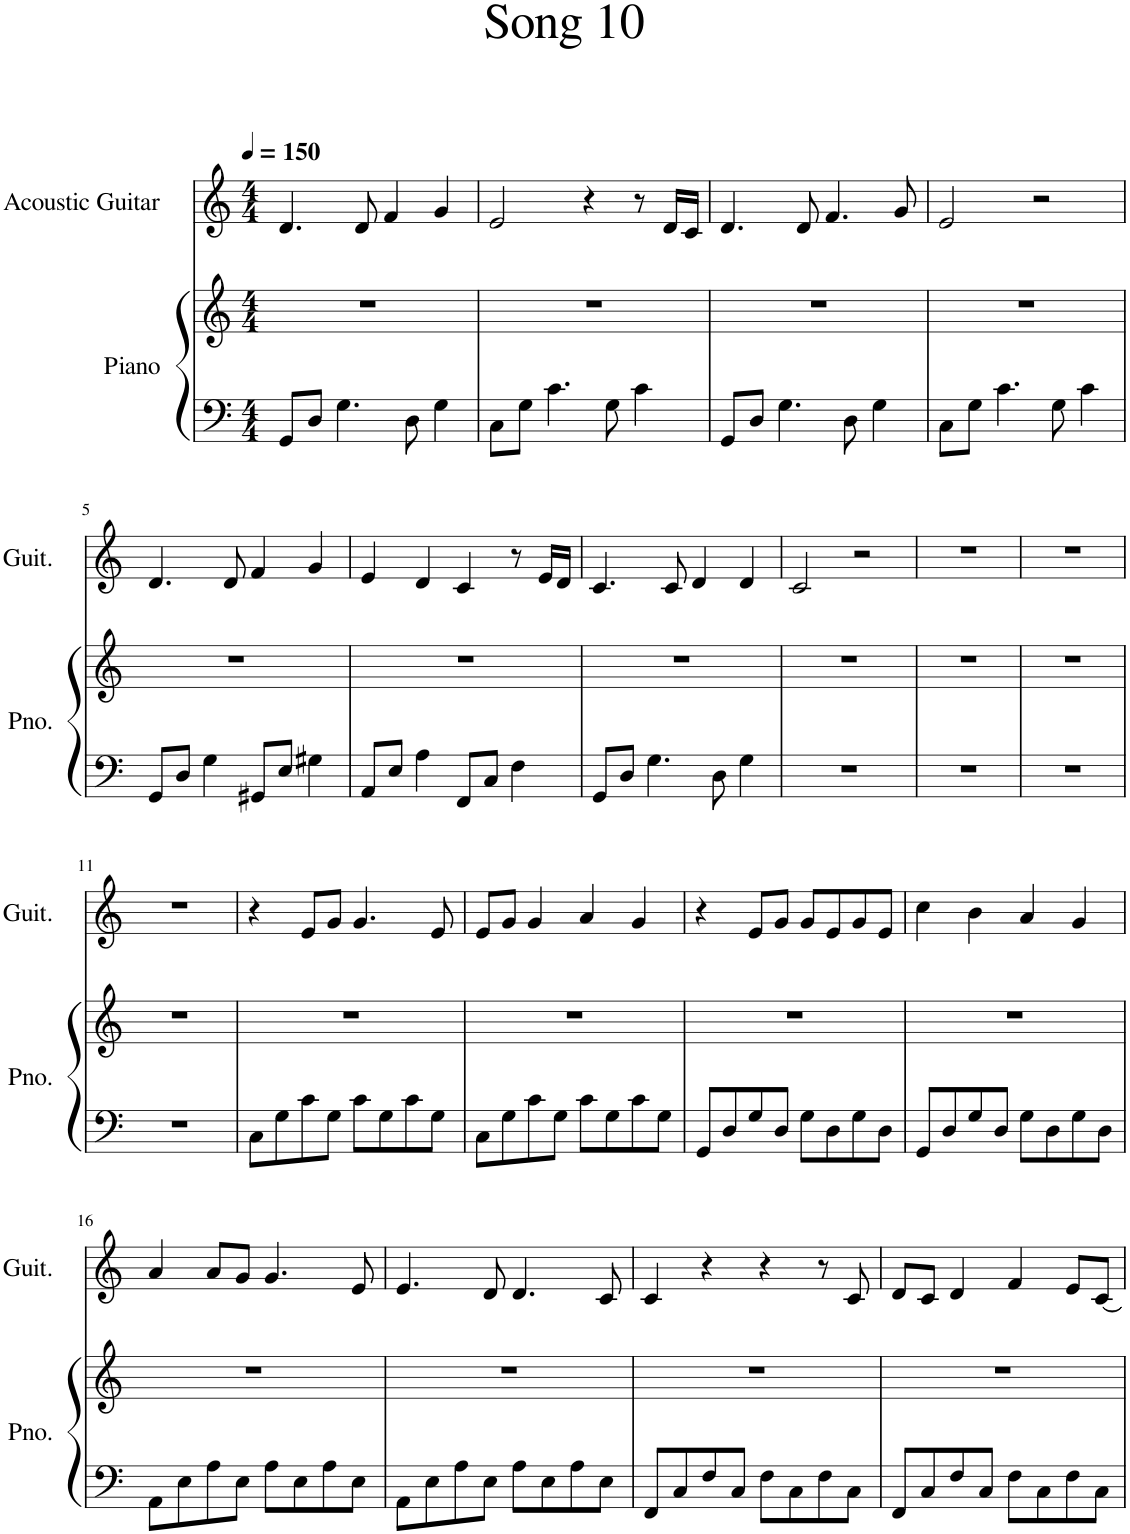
**kern	**kern	**kern
*part2	*part2	*part1
*staff3	*staff2	*staff1
*I"Piano	*	*I"Acoustic Guitar
*I'Pno.	*	*I'Guit.
*clefF4	*clefG2	*clefG2
*k[]	*k[]	*k[]
*M4/4	*M4/4	*M4/4
*MM150	*MM150	*MM150
=1	=1	=1
8GG/L	1r	4.d/
8D/J	.	.
4.G\	.	.
.	.	8d/
.	.	4f/
8D\	.	.
4G\	.	4g/
=2	=2	=2
8C\L	1r	2e/
8G\J	.	.
4.c\	.	.
.	.	4r
8G\	.	.
4c\	.	8r
.	.	16d/LL
.	.	16c/JJ
=3	=3	=3
8GG/L	1r	4.d/
8D/J	.	.
4.G\	.	.
.	.	8d/
.	.	4.f/
8D\	.	.
4G\	.	.
.	.	8g/
=4	=4	=4
8C\L	1r	2e/
8G\J	.	.
4.c\	.	.
.	.	2r
8G\	.	.
4c\	.	.
!!LO:LB:g=z
=5	=5	=5
8GG/L	1r	4.d/
8D/J	.	.
4G\	.	.
.	.	8d/
8GG#X/L	.	4f/
8E/J	.	.
4G#X\	.	4g/
=6	=6	=6
8AA/L	1r	4e/
8E/J	.	.
4A\	.	4d/
8FF/L	.	4c/
8C/J	.	.
4F\	.	8r
.	.	16e/LL
.	.	16d/JJ
=7	=7	=7
8GG/L	1r	4.c/
8D/J	.	.
4.G\	.	.
.	.	8c/
.	.	4d/
8D\	.	.
4G\	.	4d/
=8	=8	=8
1r	1r	2c/
.	.	2r
=9	=9	=9
1r	1r	1r
=10	=10	=10
1r	1r	1r
!!LO:LB:g=z
=11	=11	=11
1r	1r	1r
=12	=12	=12
8C\L	1r	4r
8G\	.	.
8c\	.	8e/L
8G\J	.	8g/J
8c\L	.	4.g/
8G\	.	.
8c\	.	.
8G\J	.	8e/
=13	=13	=13
8C\L	1r	8e/L
8G\	.	8g/J
8c\	.	4g/
8G\J	.	.
8c\L	.	4a/
8G\	.	.
8c\	.	4g/
8G\J	.	.
=14	=14	=14
8GG/L	1r	4r
8D/	.	.
8G/	.	8e/L
8D/J	.	8g/J
8G\L	.	8g/L
8D\	.	8e/
8G\	.	8g/
8D\J	.	8e/J
=15	=15	=15
8GG/L	1r	4cc\
8D/	.	.
8G/	.	4b\
8D/J	.	.
8G\L	.	4a/
8D\	.	.
8G\	.	4g/
8D\J	.	.
!!LO:LB:g=z
=16	=16	=16
8AA\L	1r	4a/
8E\	.	.
8A\	.	8a/L
8E\J	.	8g/J
8A\L	.	4.g/
8E\	.	.
8A\	.	.
8E\J	.	8e/
=17	=17	=17
8AA\L	1r	4.e/
8E\	.	.
8A\	.	.
8E\J	.	8d/
8A\L	.	4.d/
8E\	.	.
8A\	.	.
8E\J	.	8c/
=18	=18	=18
8FF/L	1r	4c/
8C/	.	.
8F/	.	4r
8C/J	.	.
8F\L	.	4r
8C\	.	.
8F\	.	8r
8C\J	.	8c/
=19	=19	=19
8FF/L	1r	8d/L
8C/	.	8c/J
8F/	.	4d/
8C/J	.	.
8F\L	.	4f/
8C\	.	.
8F\	.	8e/L
8C\J	.	[8c/J
=	=	=
*-	*-	*-
